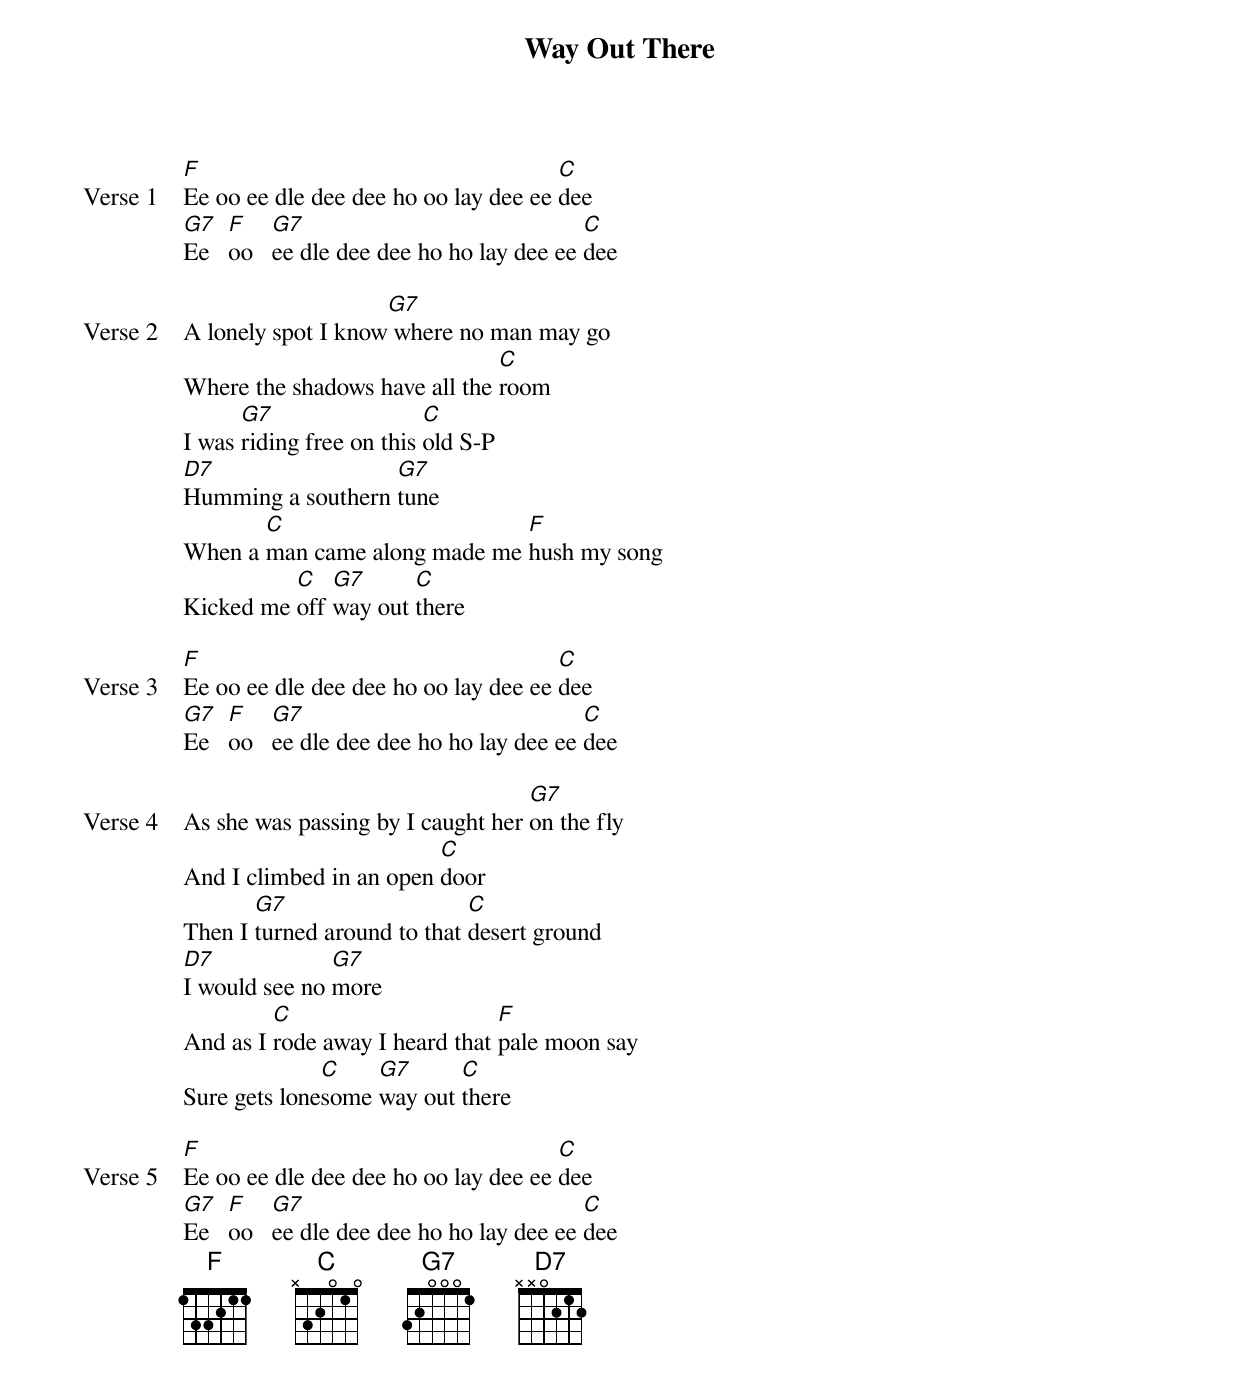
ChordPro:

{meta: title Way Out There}
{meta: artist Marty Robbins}
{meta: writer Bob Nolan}

{start_of_verse: Verse 1}
[F]Ee oo ee dle dee dee ho oo lay dee ee [C]dee
[G7]Ee   [F]oo   [G7]ee dle dee dee ho ho lay dee ee [C]dee
{end_of_verse}

{start_of_verse: Verse 2}
A lonely spot I know[G7] where no man may go
Where the shadows have all the [C]room
I was [G7]riding free on this [C]old S-P
[D7]Humming a southern [G7]tune
When a [C]man came along made me [F]hush my song
Kicked me [C]off [G7]way out [C]there
{end_of_verse}

{start_of_verse: Verse 3}
[F]Ee oo ee dle dee dee ho oo lay dee ee [C]dee
[G7]Ee   [F]oo   [G7]ee dle dee dee ho ho lay dee ee [C]dee
{end_of_verse}

{start_of_verse: Verse 4}
As she was passing by I caught her [G7]on the fly
And I climbed in an open [C]door
Then I [G7]turned around to that [C]desert ground
[D7]I would see no [G7]more
And as I [C]rode away I heard that [F]pale moon say
Sure gets lone[C]some [G7]way out [C]there
{end_of_verse}

{start_of_verse: Verse 5}
[F]Ee oo ee dle dee dee ho oo lay dee ee [C]dee
[G7]Ee   [F]oo   [G7]ee dle dee dee ho ho lay dee ee [C]dee
{end_of_verse}
